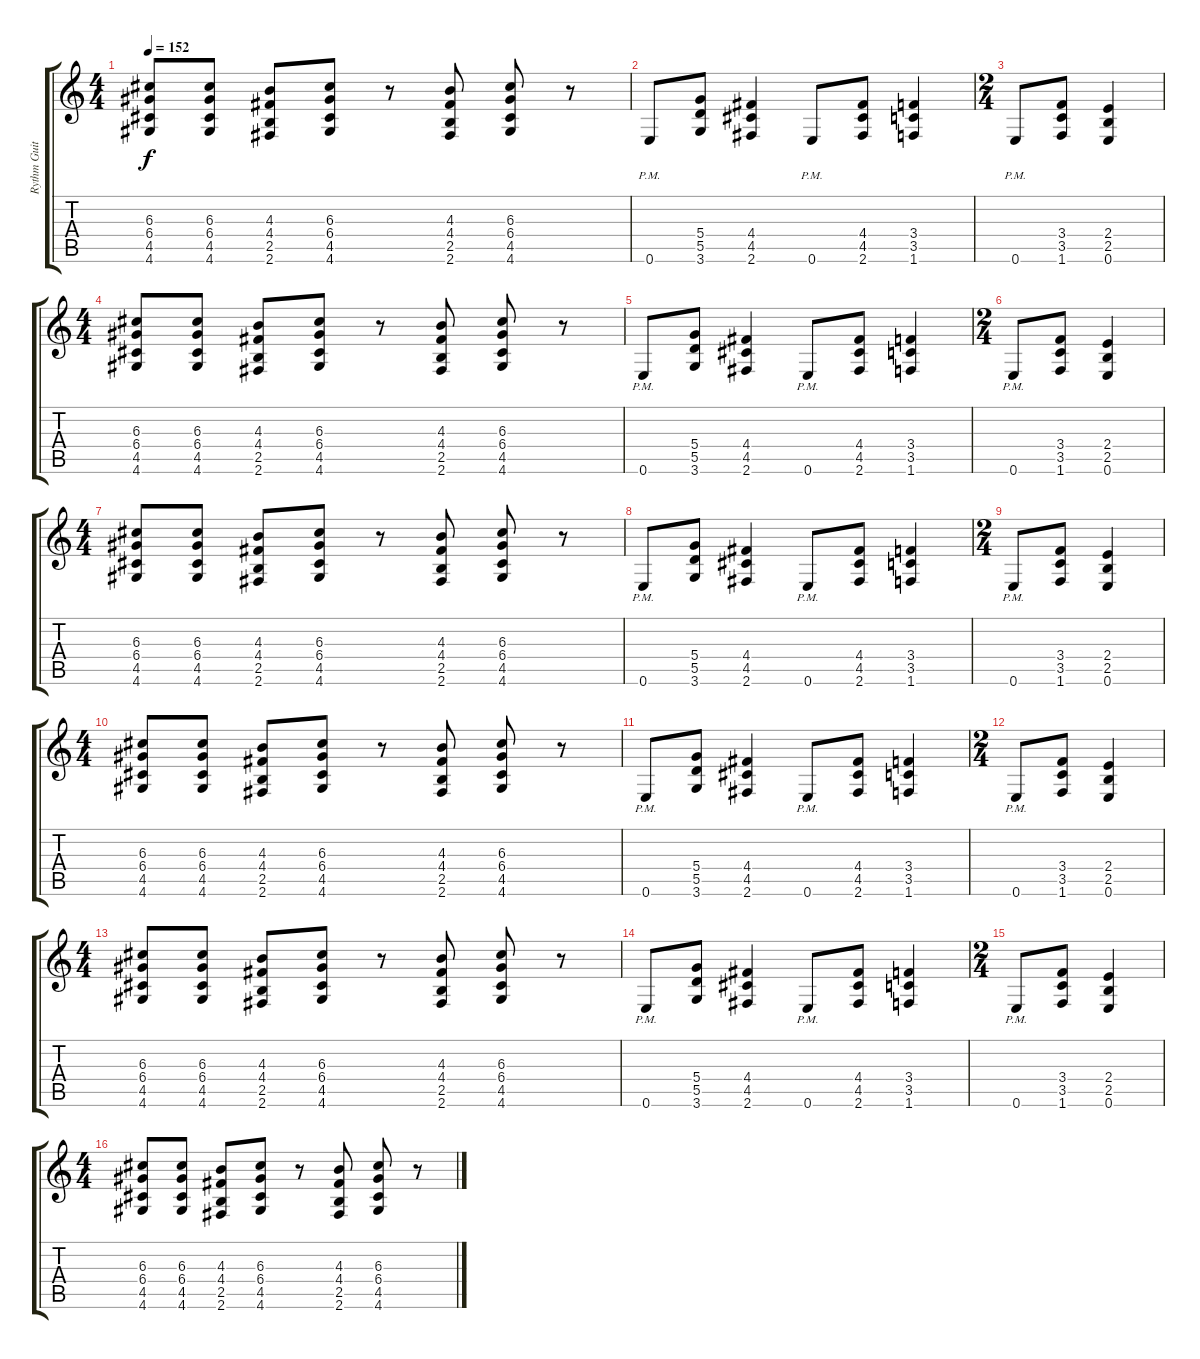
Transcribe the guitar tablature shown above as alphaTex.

\track ("Rythm Guitar 1" "Rythm Guit") {instrument distortionguitar}
\staff {score tabs}
\tuning (E4 B3 G3 D3 A2 E2) {hide}
\ts (4 4)
\tempo 152
\clef g2
\ks c
(6.3 6.4 4.5 4.6).8{dy f} (6.3 6.4 4.5 4.6).8 (4.3 4.4 2.5 2.6).8 (6.3 6.4 4.5 4.6).8 r.8 (4.3 4.4 2.5 2.6).8 (6.3 6.4 4.5 4.6).8 r.8 |
0.6{pm}.8 (5.4 5.5 3.6).8 (4.4 4.5 2.6).4 0.6{pm}.8 (4.4 4.5 2.6).8 (3.4 3.5 1.6).4 |
\ts (2 4)
0.6{pm}.8 (3.4 3.5 1.6).8 (2.4 2.5 0.6).4 |
\ts (4 4)
(6.3 6.4 4.5 4.6).8 (6.3 6.4 4.5 4.6).8 (4.3 4.4 2.5 2.6).8 (6.3 6.4 4.5 4.6).8 r.8 (4.3 4.4 2.5 2.6).8 (6.3 6.4 4.5 4.6).8 r.8 |
0.6{pm}.8 (5.4 5.5 3.6).8 (4.4 4.5 2.6).4 0.6{pm}.8 (4.4 4.5 2.6).8 (3.4 3.5 1.6).4 |
\ts (2 4)
0.6{pm}.8 (3.4 3.5 1.6).8 (2.4 2.5 0.6).4 |
\ts (4 4)
(6.3 6.4 4.5 4.6).8{volume 7} (6.3 6.4 4.5 4.6).8 (4.3 4.4 2.5 2.6).8 (6.3 6.4 4.5 4.6).8 r.8 (4.3 4.4 2.5 2.6).8 (6.3 6.4 4.5 4.6).8 r.8 |
0.6{pm}.8 (5.4 5.5 3.6).8 (4.4 4.5 2.6).4 0.6{pm}.8 (4.4 4.5 2.6).8 (3.4 3.5 1.6).4 |
\ts (2 4)
0.6{pm}.8 (3.4 3.5 1.6).8 (2.4 2.5 0.6).4 |
\ts (4 4)
(6.3 6.4 4.5 4.6).8 (6.3 6.4 4.5 4.6).8 (4.3 4.4 2.5 2.6).8 (6.3 6.4 4.5 4.6).8 r.8 (4.3 4.4 2.5 2.6).8 (6.3 6.4 4.5 4.6).8 r.8 |
0.6{pm}.8 (5.4 5.5 3.6).8 (4.4 4.5 2.6).4 0.6{pm}.8 (4.4 4.5 2.6).8{volume 4} (3.4 3.5 1.6).4 |
\ts (2 4)
0.6{pm}.8 (3.4 3.5 1.6).8 (2.4 2.5 0.6).4 |
\ts (4 4)
(6.3 6.4 4.5 4.6).8 (6.3 6.4 4.5 4.6).8 (4.3 4.4 2.5 2.6).8 (6.3 6.4 4.5 4.6).8 r.8 (4.3 4.4 2.5 2.6).8 (6.3 6.4 4.5 4.6).8 r.8 |
0.6{pm}.8 (5.4 5.5 3.6).8 (4.4 4.5 2.6).4 0.6{pm}.8 (4.4 4.5 2.6).8 (3.4 3.5 1.6).4 |
\ts (2 4)
0.6{pm}.8 (3.4 3.5 1.6).8 (2.4 2.5 0.6).4 |
\ts (4 4)
(6.3 6.4 4.5 4.6).8 (6.3 6.4 4.5 4.6).8 (4.3 4.4 2.5 2.6).8 (6.3 6.4 4.5 4.6).8 r.8 (4.3 4.4 2.5 2.6).8 (6.3 6.4 4.5 4.6).8{volume 0} r.8
